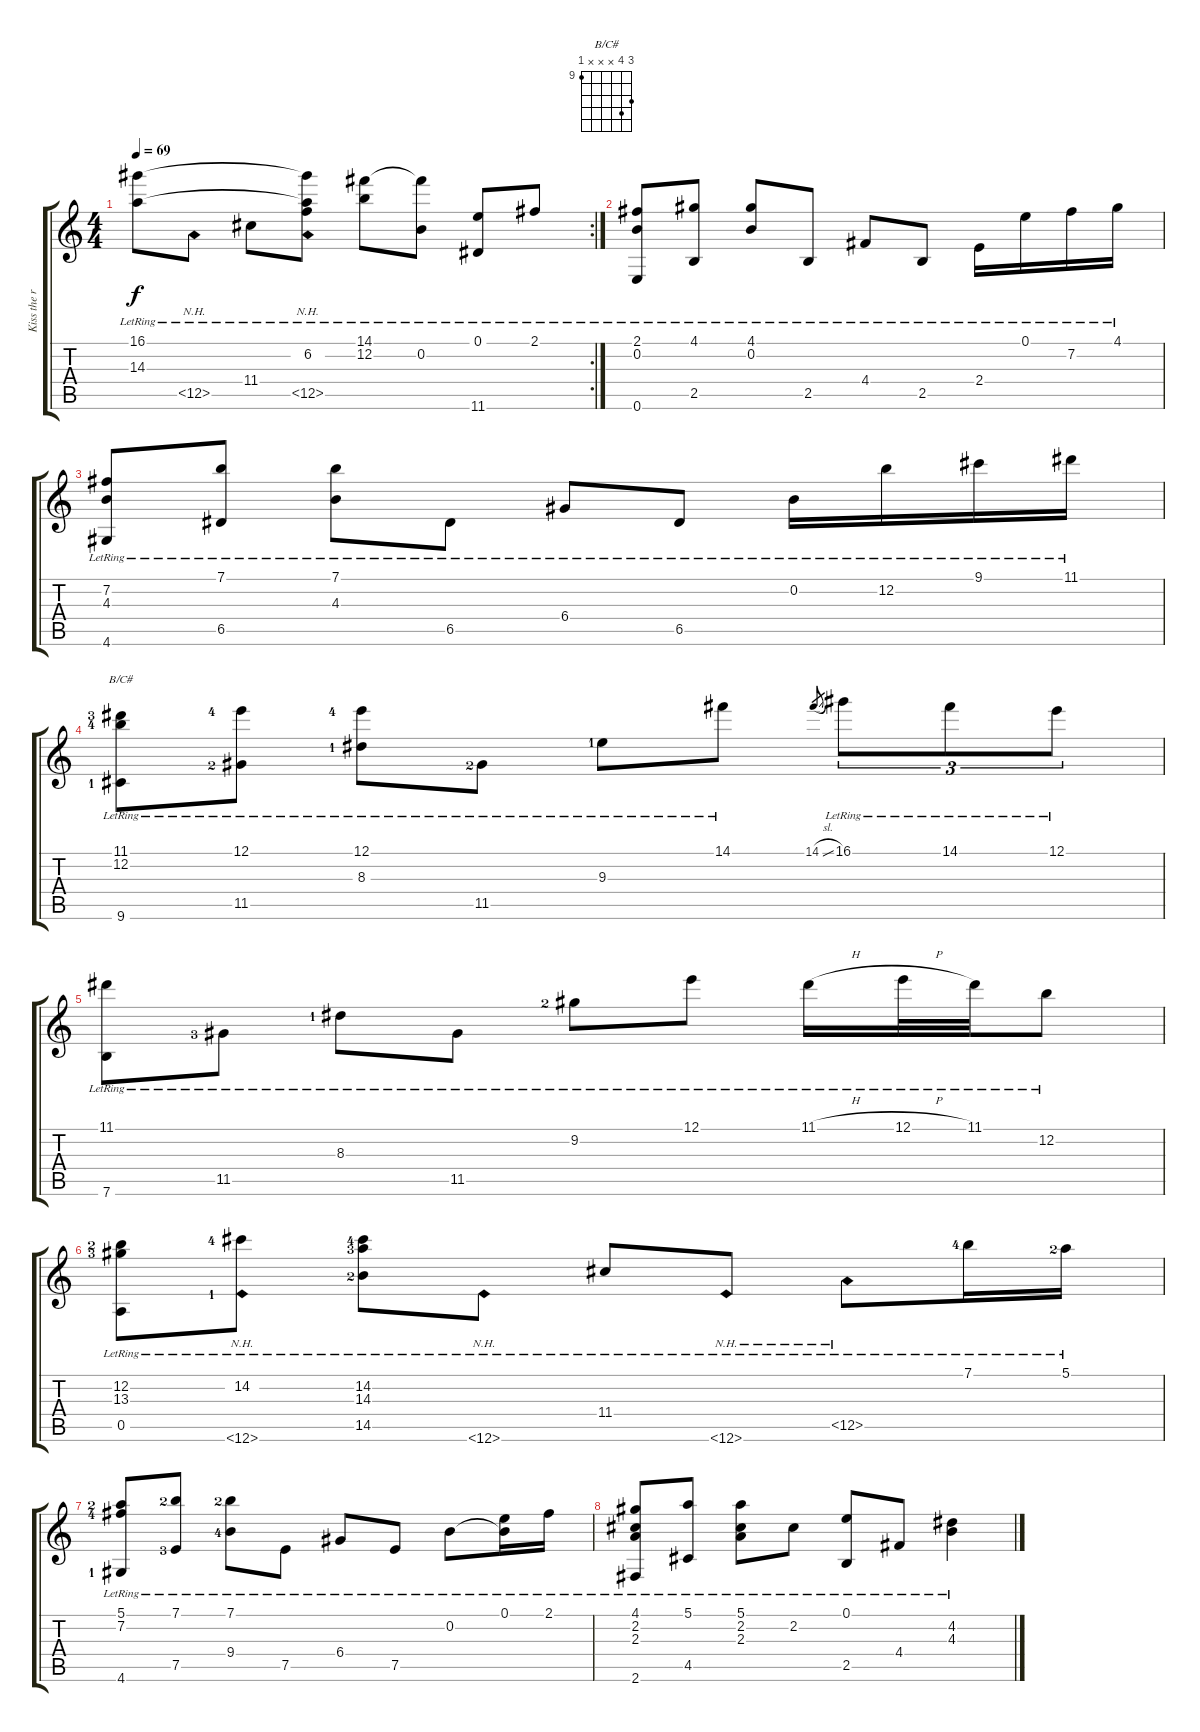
\track ("Kiss the rain" "Kiss the r") {instrument acousticguitarsteel}
\staff {score tabs}
\tuning (E4 B3 G3 D3 A2 E2) {hide}
\chord ("B/C#" 11 12 x x x 9) {firstfret 9}
\rc 2
\ts (4 4)
\tempo 69
\clef g2
\ks c
(16.1{lr} 14.3{lr}).8{dy f} 12.5{nh lr}.8 11.4{lr}.8 (16.1{t} 6.2{t} 14.3{t} 12.5{nh lr}).8 (14.1{lr} 12.2{lr}).8 (14.1{t} 0.2{lr}).8 (0.1{lr} 11.6{t}).8 2.1{lr}.8 |
(2.1{lr} 0.2{lr} 0.6{lr}).8 (4.1{lr} 2.5{lr}).8 (4.1{lr} 0.2{lr}).8 2.5{lr}.8 4.4{lr}.8 2.5{lr}.8 2.4{lr}.16 0.1{lr}.16 7.2{lr}.16 4.1{lr}.16 |
(7.2{lr} 4.3{lr} 4.6{lr}).8 (7.1{lr} 6.5{lr}).8 (7.1{lr} 4.3{lr}).8 6.5{lr}.8 6.4{lr}.8 6.5{lr}.8 0.2{lr}.16 12.2{lr}.16 9.1{lr}.16 11.1{lr}.16 |
(11.1{lr lf 4} 12.2{lr lf 5} 9.6{lr lf 2}).8{ch "B/C#"} (12.1{lr lf 5} 11.5{lr lf 3}).8 (12.1{lr lf 5} 8.3{lr lf 2}).8 11.5{lr lf 3}.8 9.3{lr lf 2}.8 14.1{lr}.8 14.1{sl}.8{gr} 16.1{lr}.8{tu (3 2)} 14.1{lr}.8{tu (3 2)} 12.1{lr}.8{tu (3 2)} |
(11.1{lr} 7.6{lr}).8 11.5{lr lf 4}.8 8.3{lr lf 2}.8 11.5{lr}.8 9.2{lr lf 3}.8 12.1{lr}.8 11.1{h lr}.16 12.1{h lr}.32 11.1{lr}.32 12.2{lr}.8 |
(12.2{lr lf 3} 13.3{lr lf 4} 0.5{lr}).8 (14.2{lr lf 5} 12.6{nh lr lf 2}).8 (14.2{lr lf 5} 14.3{lr lf 4} 14.5{lr lf 3}).8 12.6{nh lr}.8 11.4{lr}.8 12.6{nh lr}.8 12.5{nh lr}.8 7.1{lr lf 5}.16 5.1{lr lf 3}.16 |
(5.1{lr lf 3} 7.2{lr lf 5} 4.6{lr lf 2}).8 (7.1{lr lf 3} 7.5{lr lf 4}).8 (7.1{lr lf 3} 9.4{lr lf 5}).8 7.5{lr}.8 6.4{lr}.8 7.5{lr}.8 0.2{lr}.8 (0.1{lr} 0.2{t}).16 2.1{lr}.16 |
(4.1{lr} 2.2{lr} 2.3{lr} 2.6{lr}).8 (5.1{lr} 4.5{lr}).8 (5.1{lr} 2.2{lr} 2.3{lr}).8 2.2{lr}.8 (0.1{lr} 2.5{lr}).8 4.4{lr}.8 (4.2{lr} 4.3{lr}).4
